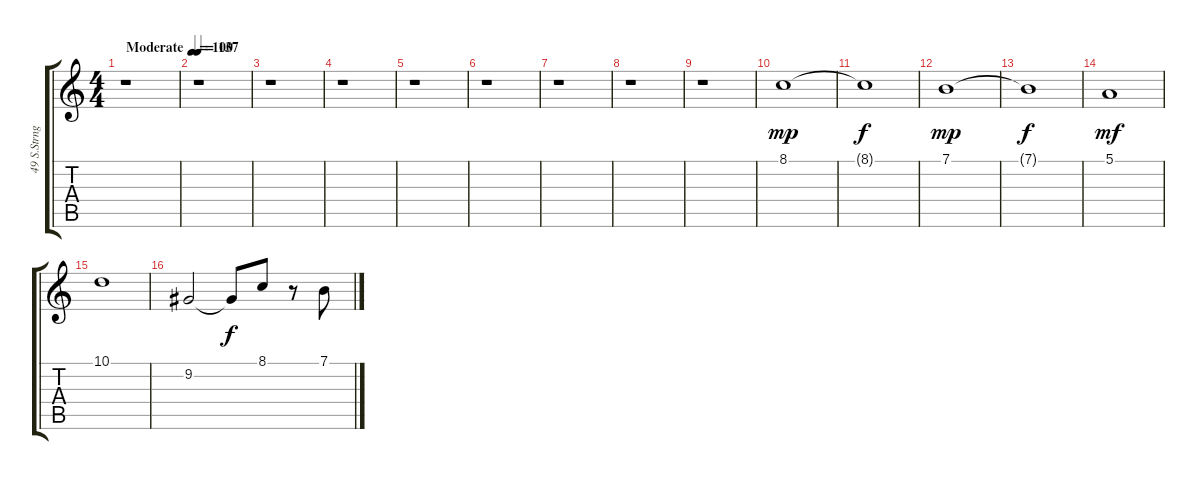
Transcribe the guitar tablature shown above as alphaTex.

\track ("49 S.Strngs" "49 S.Strng") {instrument stringensemble1}
\staff {score tabs}
\tuning (E4 B3 G3 D3 A2 E2) {hide}
\ts (4 4)
\tempo (100 "Moderate")
\clef g2
\ks c
r.1{dy mp instrument stringensemble1} |
\tempo 137
r.1 |
r.1 |
r.1 |
r.1 |
r.1 |
r.1 |
r.1 |
r.1 |
8.1.1 |
8.1{t}.1{dy f} |
7.1.1{dy mp} |
7.1{t}.1{dy f} |
5.1.1{dy mf} |
10.1.1 |
9.2.2 9.2{t}.8{dy f} 8.1.8 r.8 7.1.8
